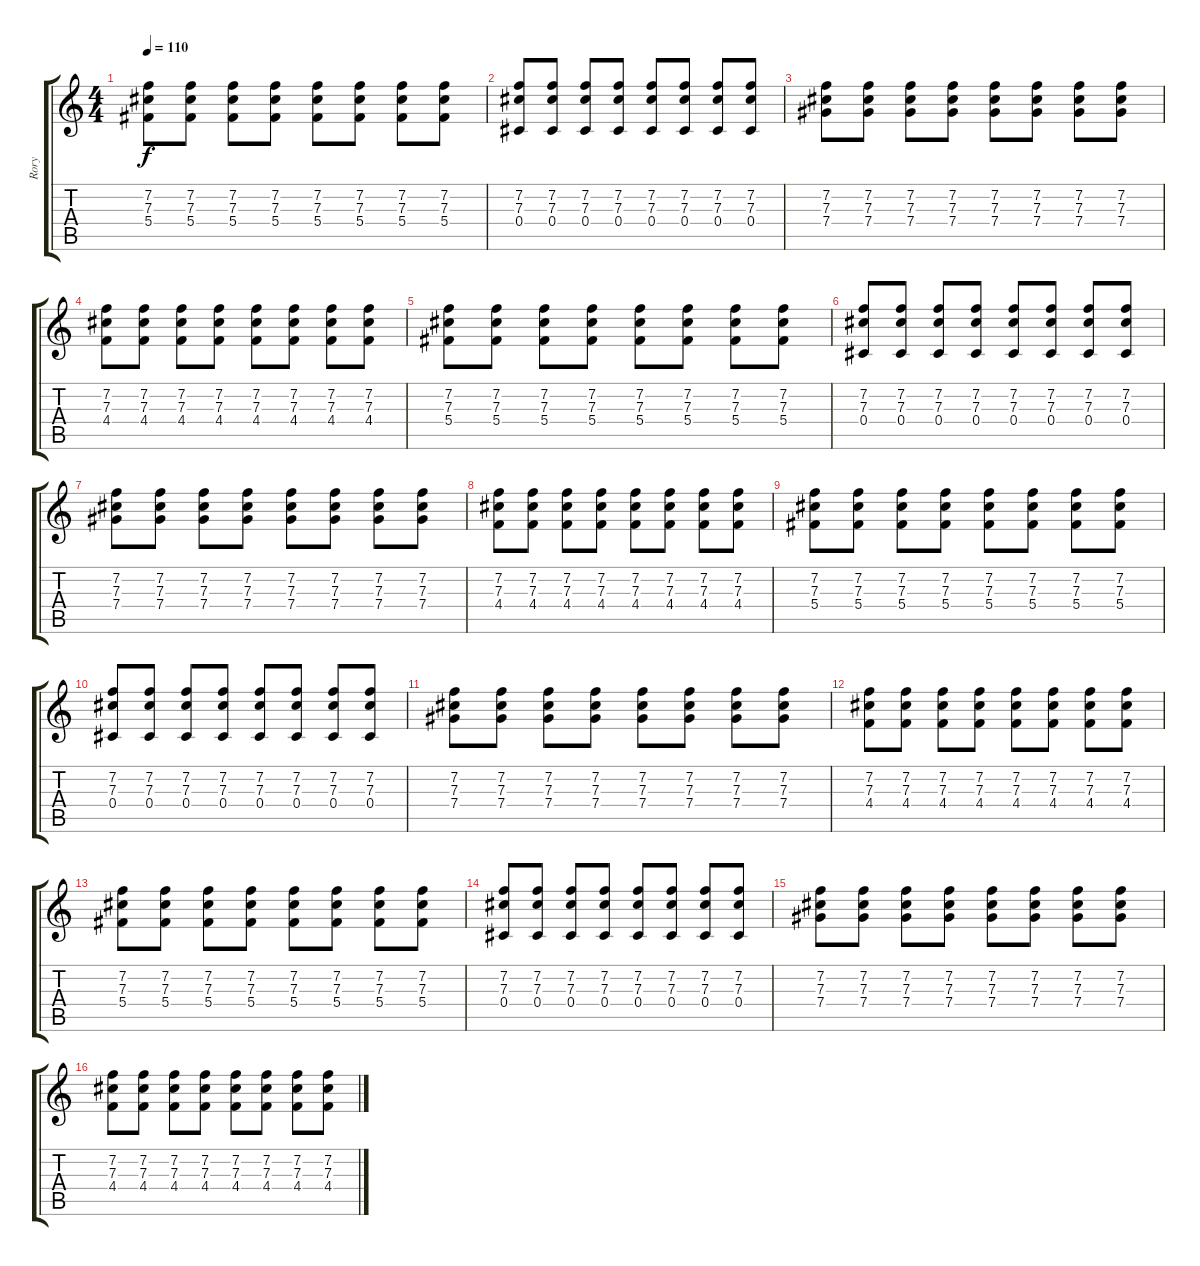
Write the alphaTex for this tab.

\track ("Rory" "Rory") {instrument acousticguitarsteel}
\staff {score tabs}
\tuning (Eb4 Bb3 Gb3 Db3 Ab2 Db2) {hide}
\ts (4 4)
\tempo 110
\clef g2
\ks c
(7.2 7.3 5.4).8{dy f} (7.2 7.3 5.4).8 (7.2 7.3 5.4).8 (7.2 7.3 5.4).8 (7.2 7.3 5.4).8 (7.2 7.3 5.4).8 (7.2 7.3 5.4).8 (7.2 7.3 5.4).8 |
(7.2 7.3 0.4).8 (7.2 7.3 0.4).8 (7.2 7.3 0.4).8 (7.2 7.3 0.4).8 (7.2 7.3 0.4).8 (7.2 7.3 0.4).8 (7.2 7.3 0.4).8 (7.2 7.3 0.4).8 |
(7.2 7.3 7.4).8 (7.2 7.3 7.4).8 (7.2 7.3 7.4).8 (7.2 7.3 7.4).8 (7.2 7.3 7.4).8 (7.2 7.3 7.4).8 (7.2 7.3 7.4).8 (7.2 7.3 7.4).8 |
(7.2 7.3 4.4).8 (7.2 7.3 4.4).8 (7.2 7.3 4.4).8 (7.2 7.3 4.4).8 (7.2 7.3 4.4).8 (7.2 7.3 4.4).8 (7.2 7.3 4.4).8 (7.2 7.3 4.4).8 |
(7.2 7.3 5.4).8 (7.2 7.3 5.4).8 (7.2 7.3 5.4).8 (7.2 7.3 5.4).8 (7.2 7.3 5.4).8 (7.2 7.3 5.4).8 (7.2 7.3 5.4).8 (7.2 7.3 5.4).8 |
(7.2 7.3 0.4).8 (7.2 7.3 0.4).8 (7.2 7.3 0.4).8 (7.2 7.3 0.4).8 (7.2 7.3 0.4).8 (7.2 7.3 0.4).8 (7.2 7.3 0.4).8 (7.2 7.3 0.4).8 |
(7.2 7.3 7.4).8 (7.2 7.3 7.4).8 (7.2 7.3 7.4).8 (7.2 7.3 7.4).8 (7.2 7.3 7.4).8 (7.2 7.3 7.4).8 (7.2 7.3 7.4).8 (7.2 7.3 7.4).8 |
(7.2 7.3 4.4).8 (7.2 7.3 4.4).8 (7.2 7.3 4.4).8 (7.2 7.3 4.4).8 (7.2 7.3 4.4).8 (7.2 7.3 4.4).8 (7.2 7.3 4.4).8 (7.2 7.3 4.4).8 |
(7.2 7.3 5.4).8 (7.2 7.3 5.4).8 (7.2 7.3 5.4).8 (7.2 7.3 5.4).8 (7.2 7.3 5.4).8 (7.2 7.3 5.4).8 (7.2 7.3 5.4).8 (7.2 7.3 5.4).8 |
(7.2 7.3 0.4).8 (7.2 7.3 0.4).8 (7.2 7.3 0.4).8 (7.2 7.3 0.4).8 (7.2 7.3 0.4).8 (7.2 7.3 0.4).8 (7.2 7.3 0.4).8 (7.2 7.3 0.4).8 |
(7.2 7.3 7.4).8 (7.2 7.3 7.4).8 (7.2 7.3 7.4).8 (7.2 7.3 7.4).8 (7.2 7.3 7.4).8 (7.2 7.3 7.4).8 (7.2 7.3 7.4).8 (7.2 7.3 7.4).8 |
(7.2 7.3 4.4).8 (7.2 7.3 4.4).8 (7.2 7.3 4.4).8 (7.2 7.3 4.4).8 (7.2 7.3 4.4).8 (7.2 7.3 4.4).8 (7.2 7.3 4.4).8 (7.2 7.3 4.4).8 |
(7.2 7.3 5.4).8 (7.2 7.3 5.4).8 (7.2 7.3 5.4).8 (7.2 7.3 5.4).8 (7.2 7.3 5.4).8 (7.2 7.3 5.4).8 (7.2 7.3 5.4).8 (7.2 7.3 5.4).8 |
(7.2 7.3 0.4).8 (7.2 7.3 0.4).8 (7.2 7.3 0.4).8 (7.2 7.3 0.4).8 (7.2 7.3 0.4).8 (7.2 7.3 0.4).8 (7.2 7.3 0.4).8 (7.2 7.3 0.4).8 |
(7.2 7.3 7.4).8 (7.2 7.3 7.4).8 (7.2 7.3 7.4).8 (7.2 7.3 7.4).8 (7.2 7.3 7.4).8 (7.2 7.3 7.4).8 (7.2 7.3 7.4).8 (7.2 7.3 7.4).8 |
(7.2 7.3 4.4).8 (7.2 7.3 4.4).8 (7.2 7.3 4.4).8 (7.2 7.3 4.4).8 (7.2 7.3 4.4).8 (7.2 7.3 4.4).8 (7.2 7.3 4.4).8 (7.2 7.3 4.4).8
